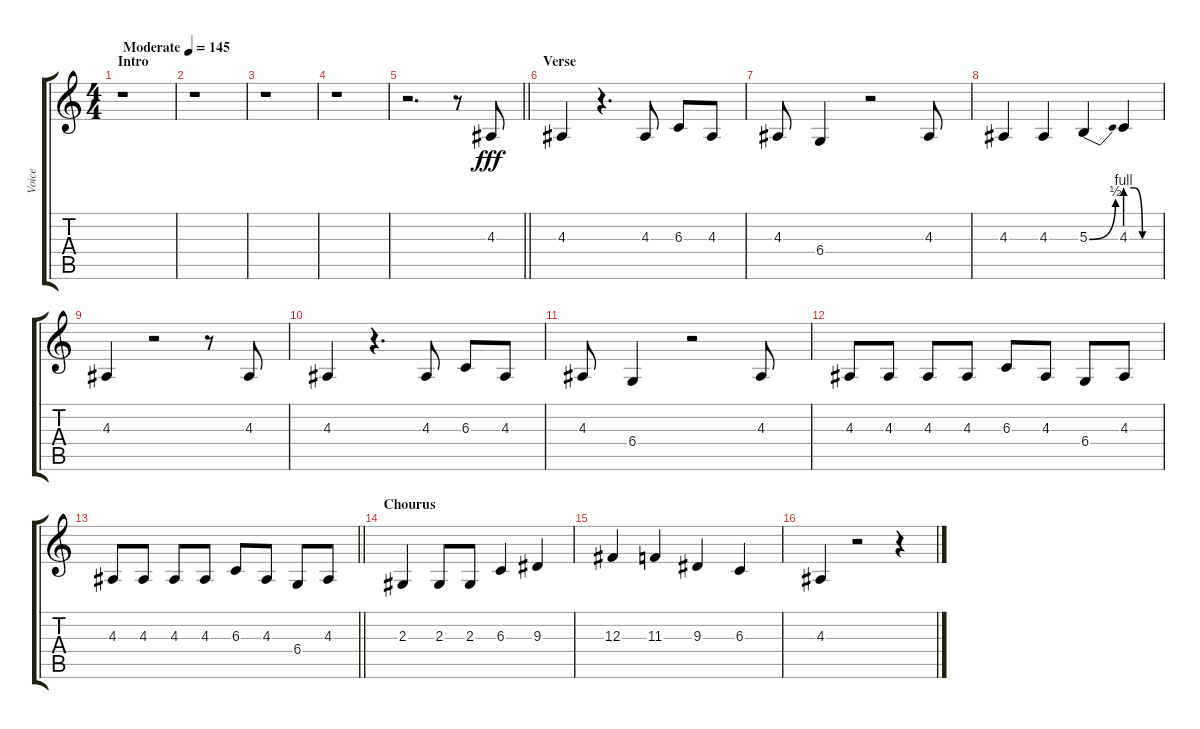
\track ("Voice" "Voice") {instrument lead6voice}
\staff {score tabs}
\tuning (Eb4 Bb3 Gb3 Db3 Ab2 Eb2) {hide}
\ts (4 4)
\section ("" "Intro")
\tempo (145 "Moderate")
\clef g2
\ks c
r.1{dy fff instrument lead6voice} |
r.1 |
r.1 |
r.1 |
\barLineRight lightlight
r.2{d} r.8 4.3.8 |
\section ("" "Verse")
4.3.4 r.4{d} 4.3.8 6.3.8 4.3.8 |
4.3.8 6.4.4 r.2 4.3.8 |
4.3.4 4.3.4 5.3{be (bend 0 0 60 2)}.4 4.3{be (custom 0 4 15 4 30 0 60 0)}.4 |
4.3.4 r.2 r.8 4.3.8 |
4.3.4 r.4{d} 4.3.8 6.3.8 4.3.8 |
4.3.8 6.4.4 r.2 4.3.8 |
4.3.8 4.3.8 4.3.8 4.3.8 6.3.8 4.3.8 6.4.8 4.3.8 |
\barLineRight lightlight
4.3.8 4.3.8 4.3.8 4.3.8 6.3.8 4.3.8 6.4.8 4.3.8 |
\section ("" "Chourus")
2.3.4 2.3.8 2.3.8 6.3.4 9.3.4 |
12.3.4 11.3.4 9.3.4 6.3.4 |
4.3.4 r.2 r.4
